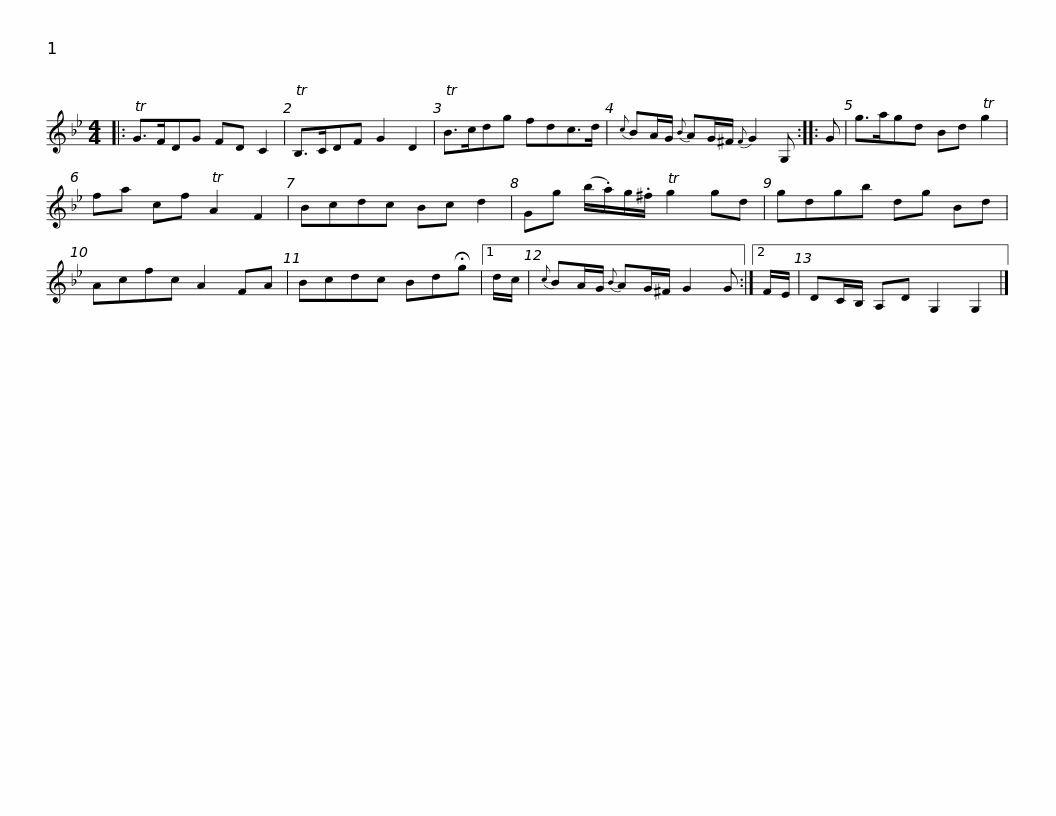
X:1
L:1/8
M:4/4
I:linebreak $
K:Gmin
V:1 treble
V:1
|: TG>FDG FD C2 | TB,>CDF G2 D2 | TB>cdg fdc>d |{c} BA/G/{B} AG/^F/{F} G2 G, :: G |$ %5
 g>agd Bd Tg2 | fa cf TA2 F2 | Bcdc Bc d2 | Gg (b/.a/)g/.^f/ Tg2 gd | gdgb dg Bd |$ %10
 Acfc A2 FA | Bcdc Bd!fermata!g |1 d/c/ |{c} BA/G/{B} AG/^F/ G2 G :|2 F/E/ | %15
 DC/B,/ A,D G,2 G,2 |] %16
